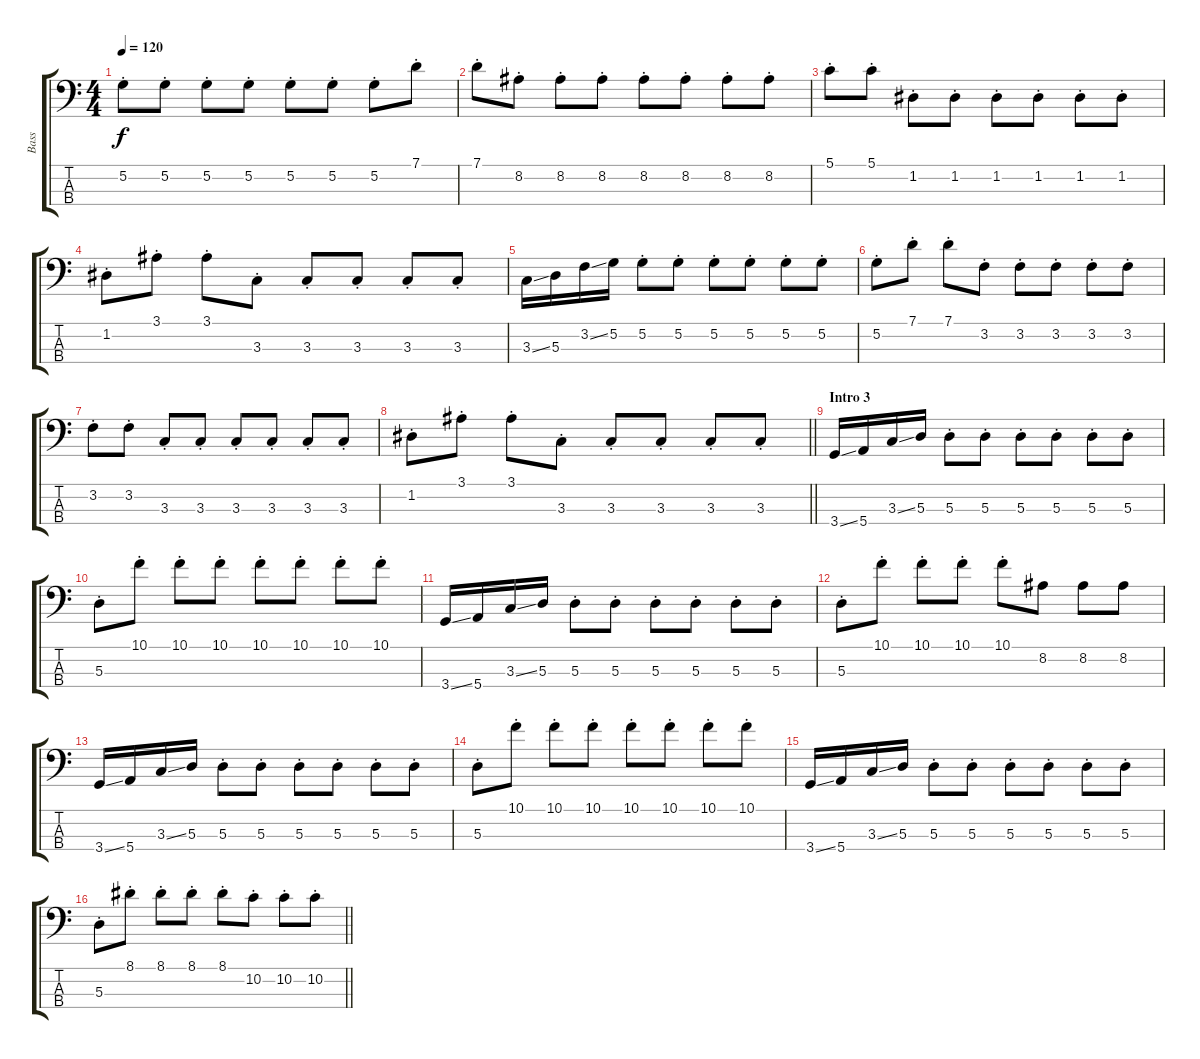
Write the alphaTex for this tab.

\track ("Bass" "Bass") {instrument distortionguitar}
\staff {score tabs}
\tuning (G2 D2 A1 E1) {hide}
\ts (4 4)
\tempo 120
\clef f4
\ks c
5.2{st}.8{dy f} 5.2{st}.8 5.2{st}.8 5.2{st}.8 5.2{st}.8 5.2{st}.8 5.2{st}.8 7.1{st}.8 |
7.1{st}.8 8.2{st}.8 8.2{st}.8 8.2{st}.8 8.2{st}.8 8.2{st}.8 8.2{st}.8 8.2{st}.8 |
5.1{st}.8 5.1{st}.8 1.2{st}.8 1.2{st}.8 1.2{st}.8 1.2{st}.8 1.2{st}.8 1.2{st}.8 |
1.2{st}.8 3.1{st}.8 3.1{st}.8 3.3{st}.8 3.3{st}.8 3.3{st}.8 3.3{st}.8 3.3{st}.8 |
3.3{ss}.16 5.3.16 3.2{ss}.16 5.2.16 5.2{st}.8 5.2{st}.8 5.2{st}.8 5.2{st}.8 5.2{st}.8 5.2{st}.8 |
5.2{st}.8 7.1{st}.8 7.1{st}.8 3.2{st}.8 3.2{st}.8 3.2{st}.8 3.2{st}.8 3.2{st}.8 |
3.2{st}.8 3.2{st}.8 3.3{st}.8 3.3{st}.8 3.3{st}.8 3.3{st}.8 3.3{st}.8 3.3{st}.8 |
\barLineRight lightlight
1.2{st}.8 3.1{st}.8 3.1{st}.8 3.3{st}.8 3.3{st}.8 3.3{st}.8 3.3{st}.8 3.3{st}.8 |
\section ("" "Intro 3")
3.4{ss}.16 5.4.16 3.3{ss}.16 5.3.16 5.3{st}.8 5.3{st}.8 5.3{st}.8 5.3{st}.8 5.3{st}.8 5.3{st}.8 |
5.3{st}.8 10.1{st}.8 10.1{st}.8 10.1{st}.8 10.1{st}.8 10.1{st}.8 10.1{st}.8 10.1{st}.8 |
3.4{ss}.16 5.4.16 3.3{ss}.16 5.3.16 5.3{st}.8 5.3{st}.8 5.3{st}.8 5.3{st}.8 5.3{st}.8 5.3{st}.8 |
5.3{st}.8 10.1{st}.8 10.1{st}.8 10.1{st}.8 10.1{st}.8 8.2.8 8.2.8 8.2.8 |
3.4{ss}.16 5.4.16 3.3{ss}.16 5.3.16 5.3{st}.8 5.3{st}.8 5.3{st}.8 5.3{st}.8 5.3{st}.8 5.3{st}.8 |
5.3{st}.8 10.1{st}.8 10.1{st}.8 10.1{st}.8 10.1{st}.8 10.1{st}.8 10.1{st}.8 10.1{st}.8 |
3.4{ss}.16 5.4.16 3.3{ss}.16 5.3.16 5.3{st}.8 5.3{st}.8 5.3{st}.8 5.3{st}.8 5.3{st}.8 5.3{st}.8 |
\barLineRight lightlight
5.3{st}.8 8.1{st}.8 8.1{st}.8 8.1{st}.8 8.1{st}.8 10.2{st}.8 10.2{st}.8 10.2{st}.8
